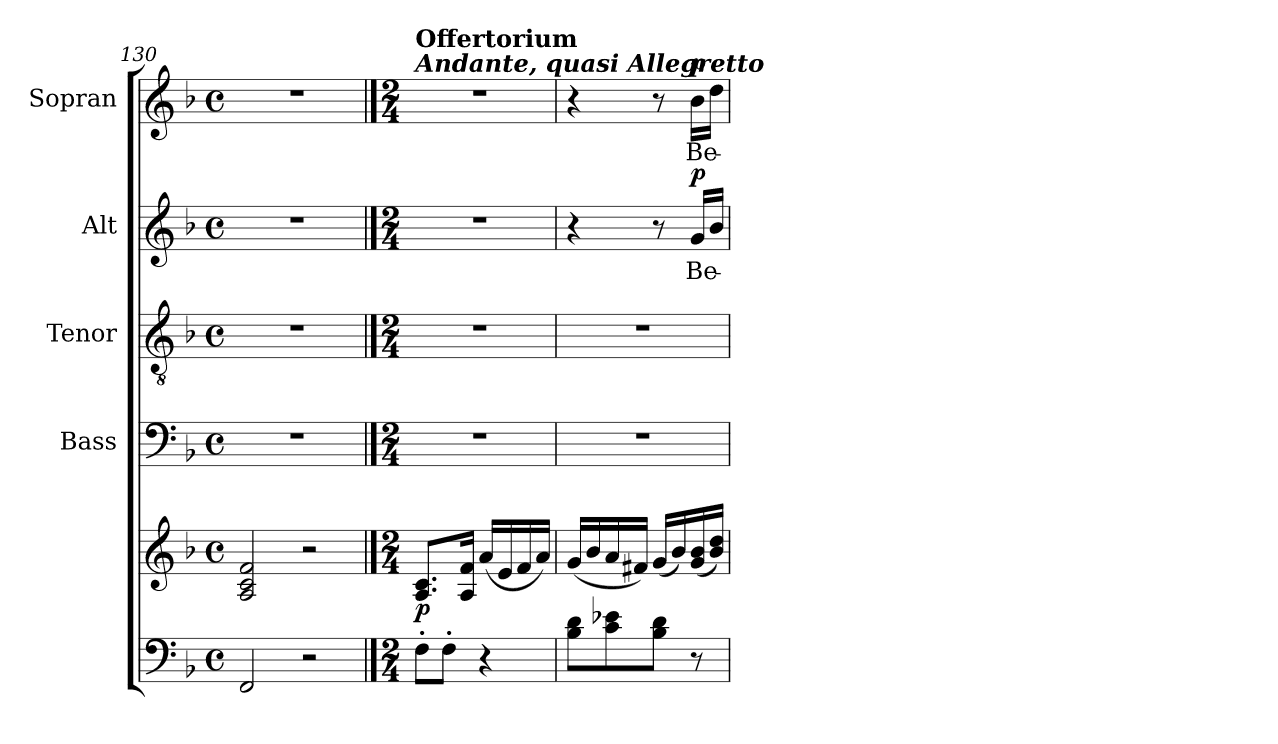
**kern	**kern	**dynam	**kern	**kern	**kern	**text	**dynam	**kern	**text	**dynam
*part5	*part5	*part5	*part4	*part3	*part2	*part2	*part2	*part1	*part1	*part1
*staff6	*staff5	*staff5/6	*staff4	*staff3	*staff2	*staff2	*staff2	*staff1	*staff1	*staff1
*	*	*	*I"Bass	*I"Tenor	*I"Alt	*	*	*I"Sopran	*	*
*	*	*	*I'B.	*I'T.	*I'A.	*	*	*I'S.	*	*
*clefF4	*clefG2	*	*clefF4	*clefGv2	*clefG2	*	*	*clefG2	*	*
*k[b-]	*k[b-]	*	*k[b-]	*k[b-]	*k[b-]	*	*	*k[b-]	*	*
*F:	*F:	*	*F:	*F:	*F:	*	*	*F:	*	*
*M4/4	*M4/4	*	*M4/4	*M4/4	*M4/4	*	*	*M4/4	*	*
*met(c)	*met(c)	*	*met(c)	*met(c)	*met(c)	*	*	*met(c)	*	*
=130	=130	=130	=130	=130	=130	=130	=130	=130	=130	=130
2FF/	2A/ 2c/ 2f/	.	1r	1r	1r	.	.	1r	.	.
2r	2r	.	.	.	.	.	.	.	.	.
!!LO:LB:g=z
==131	==131	==131	==131	==131	==131	==131	==131	==131	==131	==131
*M2/4	*M2/4	*	*M2/4	*M2/4	*M2/4	*	*	*M2/4	*	*
!	!	!	!	!	!	!	!	!LO:TX:a:Bi:t=Andante, quasi Allegretto	!	!
!	!	!	!	!	!	!	!	!LO:TX:a:B:t=Offertorium	!	!
!	!	!LO:DY:b	!	!	!	!	!	!	!	!
8F'>\L	8.A/ 8.c/L	p	2r	2r	2r	.	.	2r	.	.
8F'>\J	.	.	.	.	.	.	.	.	.	.
.	16A/ 16f/Jk	.	.	.	.	.	.	.	.	.
4r	(<16a/LL	.	.	.	.	.	.	.	.	.
.	16e/	.	.	.	.	.	.	.	.	.
.	16f/	.	.	.	.	.	.	.	.	.
.	16a/JJ)	.	.	.	.	.	.	.	.	.
=132	=132	=132	=132	=132	=132	=132	=132	=132	=132	=132
8B-\ 8d\L	(<16g/LL	.	2r	2r	4r	.	.	4r	.	.
.	16b-/	.	.	.	.	.	.	.	.	.
8c\ 8e-X\	16a/	.	.	.	.	.	.	.	.	.
.	16f#X/JJ)	.	.	.	.	.	.	.	.	.
8B-\ 8d\J	(<16g/LL	.	.	.	8r	.	.	8r	.	.
.	16b-/)	.	.	.	.	.	.	.	.	.
!	!	!	!	!	!	!LO:LY:b	!LO:DY:a	!	!LO:LY:b	!LO:DY:a
8r	(<16g/ 16b-/	.	.	.	16g/LL	Be-	p	16b-\LL	Be-	p
.	16b-/ 16dd/JJ)	.	.	.	16b-/JJ	.	.	16dd\JJ	.	.
=	=	=	=	=	=	=	=	=	=	=
*-	*-	*-	*-	*-	*-	*-	*-	*-	*-	*-
